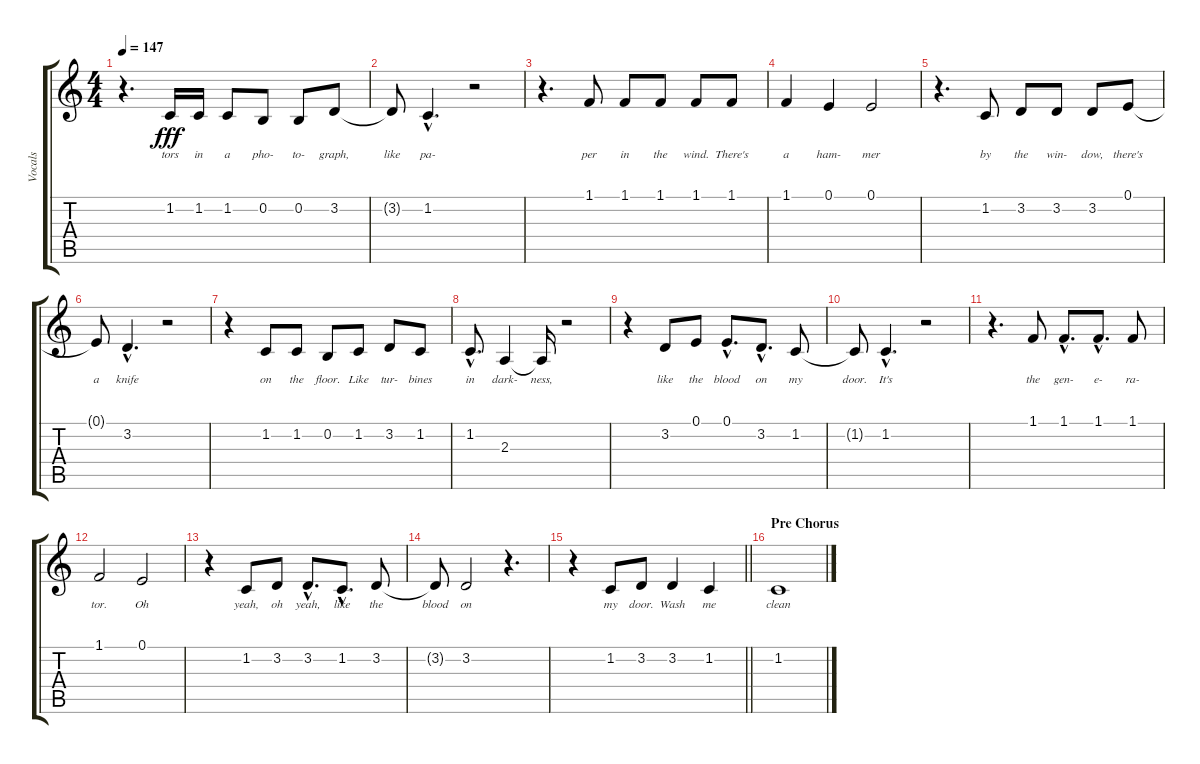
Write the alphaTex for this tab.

\track ("Vocals" "Vocals") {instrument altosax}
\staff {score tabs}
\tuning (E4 B3 G3 D3 A2 E2) {hide}
\ts (4 4)
\tempo 147
\clef g2
\ks aminor
r.4{d dy fff} 1.2.16{lyrics (0 "tors") lyrics (1 "") lyrics (2 "") lyrics (3 "") lyrics (4 "")} 1.2.16{lyrics (0 "in") lyrics (1 "") lyrics (2 "") lyrics (3 "") lyrics (4 "")} 1.2.8{lyrics (0 "a") lyrics (1 "") lyrics (2 "") lyrics (3 "") lyrics (4 "")} 0.2.8{lyrics (0 "pho-") lyrics (1 "") lyrics (2 "") lyrics (3 "") lyrics (4 "")} 0.2.8{lyrics (0 "to-") lyrics (1 "") lyrics (2 "") lyrics (3 "") lyrics (4 "")} 3.2.8{lyrics (0 "graph,") lyrics (1 "") lyrics (2 "") lyrics (3 "") lyrics (4 "")} |
3.2{t}.8{lyrics (0 "like") lyrics (1 "") lyrics (2 "") lyrics (3 "") lyrics (4 "")} 1.2{hac}.4{d lyrics (0 "pa-") lyrics (1 "") lyrics (2 "") lyrics (3 "") lyrics (4 "")} r.2 |
r.4{d} 1.1.8{lyrics (0 "per") lyrics (1 "") lyrics (2 "") lyrics (3 "") lyrics (4 "")} 1.1.8{lyrics (0 "in") lyrics (1 "") lyrics (2 "") lyrics (3 "") lyrics (4 "")} 1.1.8{lyrics (0 "the") lyrics (1 "") lyrics (2 "") lyrics (3 "") lyrics (4 "")} 1.1.8{lyrics (0 "wind.") lyrics (1 "") lyrics (2 "") lyrics (3 "") lyrics (4 "")} 1.1.8{lyrics (0 "There's") lyrics (1 "") lyrics (2 "") lyrics (3 "") lyrics (4 "")} |
1.1.4{lyrics (0 "a") lyrics (1 "") lyrics (2 "") lyrics (3 "") lyrics (4 "")} 0.1.4{lyrics (0 "ham-") lyrics (1 "") lyrics (2 "") lyrics (3 "") lyrics (4 "")} 0.1.2{lyrics (0 "mer") lyrics (1 "") lyrics (2 "") lyrics (3 "") lyrics (4 "")} |
r.4{d} 1.2.8{lyrics (0 "by") lyrics (1 "") lyrics (2 "") lyrics (3 "") lyrics (4 "")} 3.2.8{lyrics (0 "the") lyrics (1 "") lyrics (2 "") lyrics (3 "") lyrics (4 "")} 3.2.8{lyrics (0 "win-") lyrics (1 "") lyrics (2 "") lyrics (3 "") lyrics (4 "")} 3.2.8{lyrics (0 "dow,") lyrics (1 "") lyrics (2 "") lyrics (3 "") lyrics (4 "")} 0.1.8{lyrics (0 "there's") lyrics (1 "") lyrics (2 "") lyrics (3 "") lyrics (4 "")} |
0.1{t}.8{lyrics (0 "a") lyrics (1 "") lyrics (2 "") lyrics (3 "") lyrics (4 "")} 3.2{hac}.4{d lyrics (0 "knife") lyrics (1 "") lyrics (2 "") lyrics (3 "") lyrics (4 "")} r.2 |
r.4 1.2.8{lyrics (0 "on") lyrics (1 "") lyrics (2 "") lyrics (3 "") lyrics (4 "")} 1.2.8{lyrics (0 "the") lyrics (1 "") lyrics (2 "") lyrics (3 "") lyrics (4 "")} 0.2.8{lyrics (0 "floor.") lyrics (1 "") lyrics (2 "") lyrics (3 "") lyrics (4 "")} 1.2.8{lyrics (0 "Like") lyrics (1 "") lyrics (2 "") lyrics (3 "") lyrics (4 "")} 3.2.8{lyrics (0 "tur-") lyrics (1 "") lyrics (2 "") lyrics (3 "") lyrics (4 "")} 1.2.8{lyrics (0 "bines") lyrics (1 "") lyrics (2 "") lyrics (3 "") lyrics (4 "")} |
1.2{hac}.8{d lyrics (0 "in") lyrics (1 "") lyrics (2 "") lyrics (3 "") lyrics (4 "")} 2.3.4{lyrics (0 "dark-") lyrics (1 "") lyrics (2 "") lyrics (3 "") lyrics (4 "")} 2.3{t}.16{lyrics (0 "ness,") lyrics (1 "") lyrics (2 "") lyrics (3 "") lyrics (4 "")} r.2 |
r.4 3.2.8{lyrics (0 "like") lyrics (1 "") lyrics (2 "") lyrics (3 "") lyrics (4 "")} 0.1.8{lyrics (0 "the") lyrics (1 "") lyrics (2 "") lyrics (3 "") lyrics (4 "")} 0.1{hac}.8{d lyrics (0 "blood") lyrics (1 "") lyrics (2 "") lyrics (3 "") lyrics (4 "")} 3.2{hac}.8{d lyrics (0 "on") lyrics (1 "") lyrics (2 "") lyrics (3 "") lyrics (4 "")} 1.2.8{lyrics (0 "my") lyrics (1 "") lyrics (2 "") lyrics (3 "") lyrics (4 "")} |
1.2{t}.8{lyrics (0 "door.") lyrics (1 "") lyrics (2 "") lyrics (3 "") lyrics (4 "")} 1.2{hac}.4{d lyrics (0 "It's") lyrics (1 "") lyrics (2 "") lyrics (3 "") lyrics (4 "")} r.2 |
r.4{d} 1.1.8{lyrics (0 "the") lyrics (1 "") lyrics (2 "") lyrics (3 "") lyrics (4 "")} 1.1{hac}.8{d lyrics (0 "gen-") lyrics (1 "") lyrics (2 "") lyrics (3 "") lyrics (4 "")} 1.1{hac}.8{d lyrics (0 "e-") lyrics (1 "") lyrics (2 "") lyrics (3 "") lyrics (4 "")} 1.1.8{lyrics (0 "ra-") lyrics (1 "") lyrics (2 "") lyrics (3 "") lyrics (4 "")} |
1.1.2{lyrics (0 "tor.") lyrics (1 "") lyrics (2 "") lyrics (3 "") lyrics (4 "")} 0.1.2{lyrics (0 "Oh") lyrics (1 "") lyrics (2 "") lyrics (3 "") lyrics (4 "")} |
r.4 1.2.8{lyrics (0 "yeah,") lyrics (1 "") lyrics (2 "") lyrics (3 "") lyrics (4 "")} 3.2.8{lyrics (0 "oh") lyrics (1 "") lyrics (2 "") lyrics (3 "") lyrics (4 "")} 3.2{hac}.8{d lyrics (0 "yeah,") lyrics (1 "") lyrics (2 "") lyrics (3 "") lyrics (4 "")} 1.2{hac}.8{d lyrics (0 "like") lyrics (1 "") lyrics (2 "") lyrics (3 "") lyrics (4 "")} 3.2.8{lyrics (0 "the") lyrics (1 "") lyrics (2 "") lyrics (3 "") lyrics (4 "")} |
3.2{t}.8{lyrics (0 "blood") lyrics (1 "") lyrics (2 "") lyrics (3 "") lyrics (4 "")} 3.2.2{lyrics (0 "on") lyrics (1 "") lyrics (2 "") lyrics (3 "") lyrics (4 "")} r.4{d} |
\barLineRight lightlight
r.4 1.2.8{lyrics (0 "my") lyrics (1 "") lyrics (2 "") lyrics (3 "") lyrics (4 "")} 3.2.8{lyrics (0 "door.") lyrics (1 "") lyrics (2 "") lyrics (3 "") lyrics (4 "")} 3.2.4{lyrics (0 "Wash") lyrics (1 "") lyrics (2 "") lyrics (3 "") lyrics (4 "")} 1.2.4{lyrics (0 "me") lyrics (1 "") lyrics (2 "") lyrics (3 "") lyrics (4 "")} |
\section ("" "Pre Chorus")
1.2.1{lyrics (0 "clean") lyrics (1 "") lyrics (2 "") lyrics (3 "") lyrics (4 "")}
